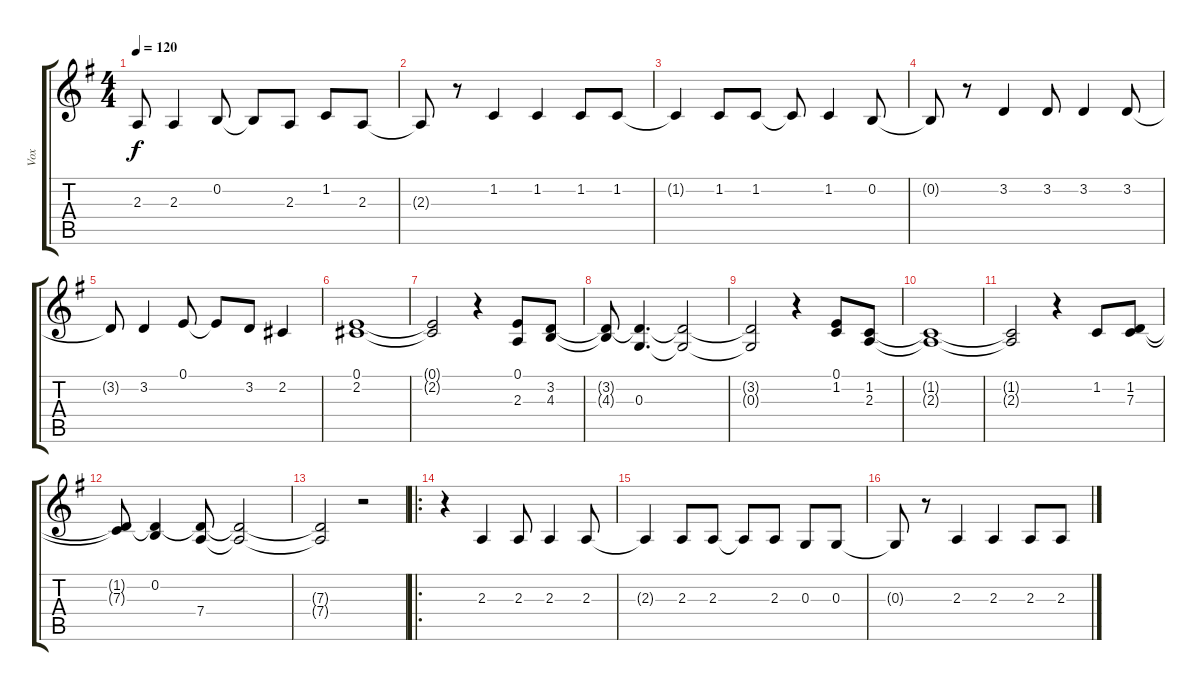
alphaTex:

\track ("Vox" "Vox") {instrument trumpet}
\staff {score tabs}
\tuning (E4 B3 G3 D3 A2 E2) {hide}
\ts (4 4)
\tempo 120
\clef g2
\ks g
2.3{t}.8{dy f} 2.3.4 0.2.8 0.2{t}.8 2.3.8 1.2.8 2.3.8 |
2.3{t}.8 r.8 1.2.4 1.2.4 1.2.8 1.2.8 |
1.2{t}.4 1.2.8 1.2.8 1.2{t}.8 1.2.4 0.2.8 |
0.2{t}.8 r.8 3.2.4 3.2.8 3.2.4 3.2.8 |
3.2{t}.8 3.2.4 0.1.8 0.1{t}.8 3.2.8 2.2.4 |
(0.1 2.2).1 |
(0.1{t} 2.2{t}).2 r.4 (0.1 2.3).8 (3.2 4.3).8 |
(3.2{t} 4.3{t}).8 (3.2{t} 0.3).4{d} (3.2{t} 0.3{t}).2 |
(3.2{t} 0.3{t}).2 r.4 (0.1 1.2).8 (1.2 2.3).8 |
(1.2{t} 2.3{t}).1 |
(1.2{t} 2.3{t}).2 r.4 1.2.8 (1.2 7.3).8 |
(1.2{t} 7.3{t}).8 (0.2 7.3{t}).4 (7.3{t} 7.4).8 (7.3{t} 7.4{t}).2 |
(7.3{t} 7.4{t}).2 r.2 |
\ro
r.4 2.3.4 2.3.8 2.3.4 2.3.8 |
2.3{t}.4 2.3.8 2.3.8 2.3{t}.8 2.3.8 0.3.8 0.3.8 |
0.3{t}.8 r.8 2.3.4 2.3.4 2.3.8 2.3.8
